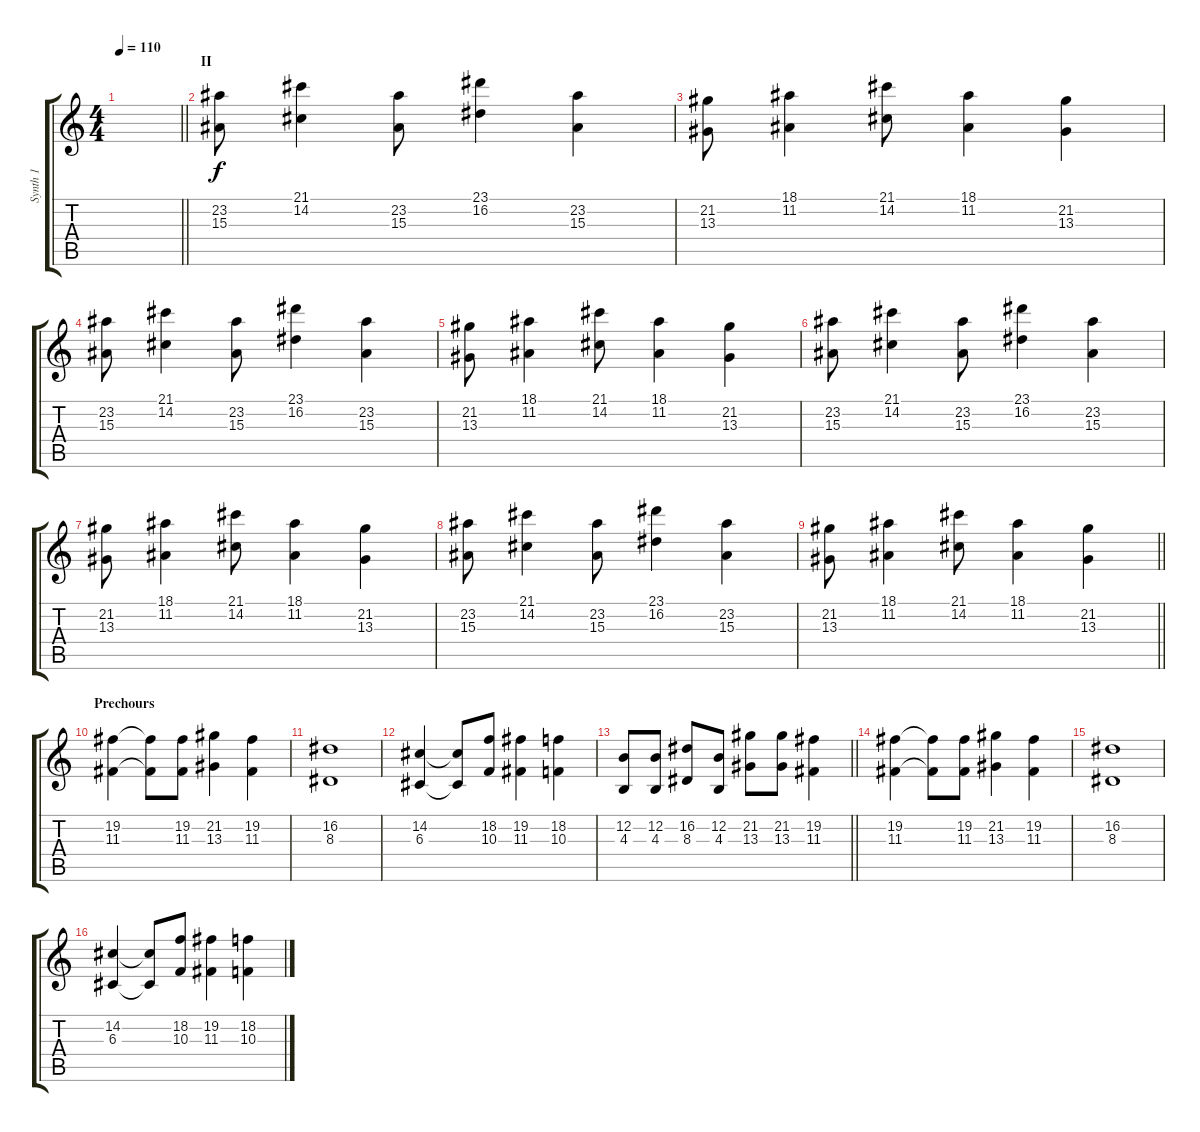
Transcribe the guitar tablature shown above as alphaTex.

\track ("Synth 1" "Synth 1") {instrument vibraphone}
\staff {score tabs}
\tuning (E4 B3 G3 D3 A2 D2) {hide}
\ts (4 4)
\tempo 110
\clef g2
\barLineRight lightlight
\ks c
|
\section ("" "II")
(23.2 15.3).8 (21.1 14.2).4 (23.2 15.3).8 (23.1 16.2).4 (23.2 15.3).4 |
(21.2 13.3).8 (18.1 11.2).4 (21.1 14.2).8 (18.1 11.2).4 (21.2 13.3).4 |
(23.2 15.3).8 (21.1 14.2).4 (23.2 15.3).8 (23.1 16.2).4 (23.2 15.3).4 |
(21.2 13.3).8 (18.1 11.2).4 (21.1 14.2).8 (18.1 11.2).4 (21.2 13.3).4 |
(23.2 15.3).8 (21.1 14.2).4 (23.2 15.3).8 (23.1 16.2).4 (23.2 15.3).4 |
(21.2 13.3).8 (18.1 11.2).4 (21.1 14.2).8 (18.1 11.2).4 (21.2 13.3).4 |
(23.2 15.3).8 (21.1 14.2).4 (23.2 15.3).8 (23.1 16.2).4 (23.2 15.3).4 |
\barLineRight lightlight
(21.2 13.3).8 (18.1 11.2).4 (21.1 14.2).8 (18.1 11.2).4 (21.2 13.3).4 |
\section ("" "Prechours")
(19.2 11.3).4 (19.2{t} 11.3{t}).8 (19.2 11.3).8 (21.2 13.3).4 (19.2 11.3).4 |
(16.2 8.3).1 |
(14.2 6.3).4 (14.2{t} 6.3{t}).8 (18.2 10.3).8 (19.2 11.3).4 (18.2 10.3).4 |
\barLineRight lightlight
(12.2 4.3).8 (12.2 4.3).8 (16.2 8.3).8 (12.2 4.3).8 (21.2 13.3).8 (21.2 13.3).8 (19.2 11.3).4 |
(19.2 11.3).4 (19.2{t} 11.3{t}).8 (19.2 11.3).8 (21.2 13.3).4 (19.2 11.3).4 |
(16.2 8.3).1 |
(14.2 6.3).4 (14.2{t} 6.3{t}).8 (18.2 10.3).8 (19.2 11.3).4 (18.2 10.3).4
